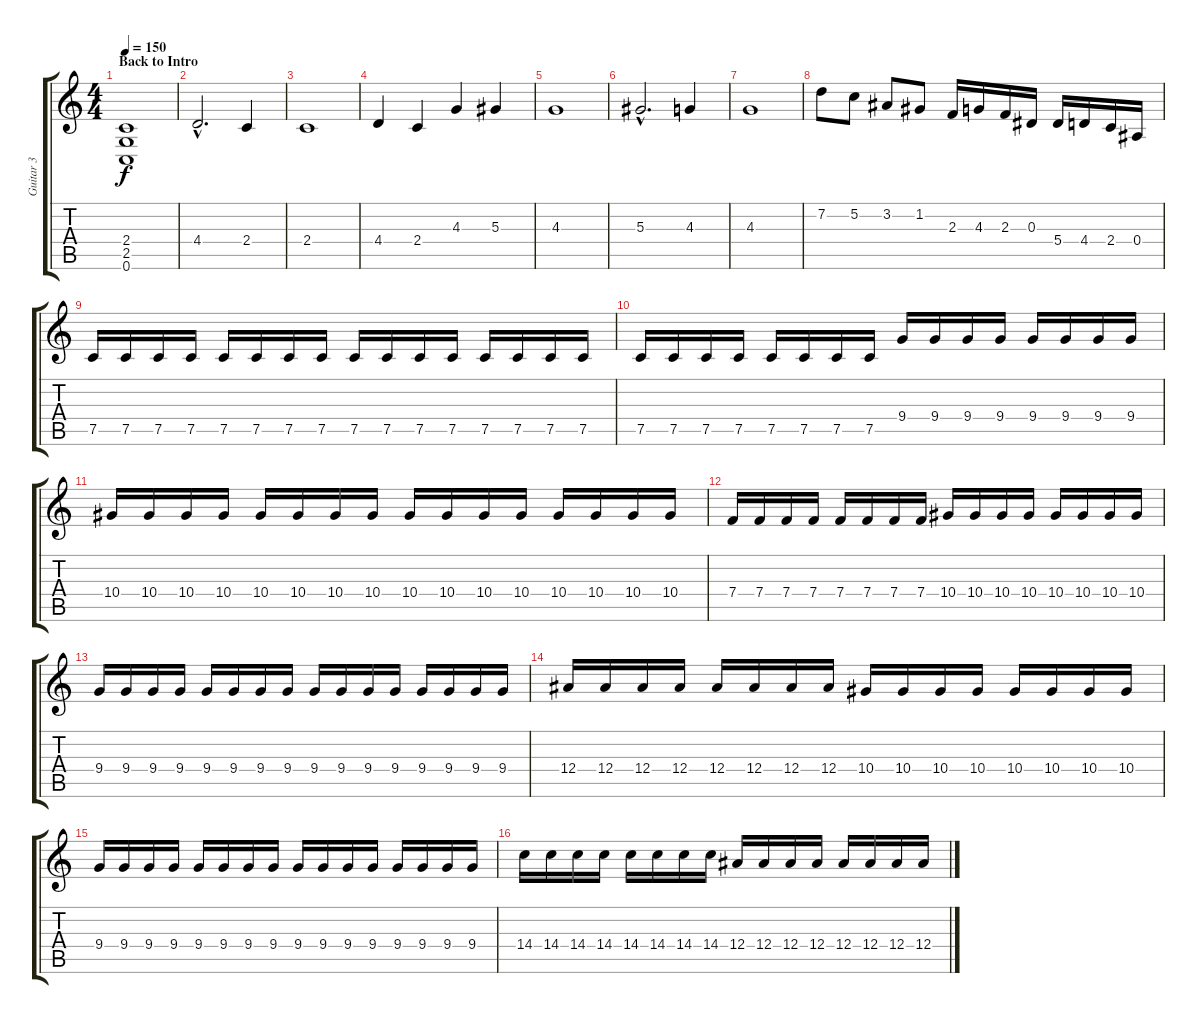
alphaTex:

\track ("Guitar 3" "Guitar 3") {instrument distortionguitar}
\staff {score tabs}
\tuning (C4 G3 Eb3 Bb2 F2 C2) {hide}
\ts (4 4)
\section ("" "Back to Intro")
\tempo 150
\clef g2
\ks c
(2.4 2.5 0.6).1{dy f} |
4.4{hac}.2{d} 2.4.4 |
2.4.1 |
4.4.4 2.4.4 4.3.4 5.3.4 |
4.3.1 |
5.3{hac}.2{d} 4.3.4 |
4.3.1 |
7.2.8 5.2.8 3.2.8 1.2.8 2.3.16 4.3.16 2.3.16 0.3.16 5.4.16 4.4.16 2.4.16 0.4.16 |
7.5.16 7.5.16 7.5.16 7.5.16 7.5.16 7.5.16 7.5.16 7.5.16 7.5.16 7.5.16 7.5.16 7.5.16 7.5.16 7.5.16 7.5.16 7.5.16 |
7.5.16 7.5.16 7.5.16 7.5.16 7.5.16 7.5.16 7.5.16 7.5.16 9.4.16 9.4.16 9.4.16 9.4.16 9.4.16 9.4.16 9.4.16 9.4.16 |
10.4.16 10.4.16 10.4.16 10.4.16 10.4.16 10.4.16 10.4.16 10.4.16 10.4.16 10.4.16 10.4.16 10.4.16 10.4.16 10.4.16 10.4.16 10.4.16 |
7.4.16 7.4.16 7.4.16 7.4.16 7.4.16 7.4.16 7.4.16 7.4.16 10.4.16 10.4.16 10.4.16 10.4.16 10.4.16 10.4.16 10.4.16 10.4.16 |
9.4.16 9.4.16 9.4.16 9.4.16 9.4.16 9.4.16 9.4.16 9.4.16 9.4.16 9.4.16 9.4.16 9.4.16 9.4.16 9.4.16 9.4.16 9.4.16 |
12.4.16 12.4.16 12.4.16 12.4.16 12.4.16 12.4.16 12.4.16 12.4.16 10.4.16 10.4.16 10.4.16 10.4.16 10.4.16 10.4.16 10.4.16 10.4.16 |
9.4.16 9.4.16 9.4.16 9.4.16 9.4.16 9.4.16 9.4.16 9.4.16 9.4.16 9.4.16 9.4.16 9.4.16 9.4.16 9.4.16 9.4.16 9.4.16 |
14.4.16 14.4.16 14.4.16 14.4.16 14.4.16 14.4.16 14.4.16 14.4.16 12.4.16 12.4.16 12.4.16 12.4.16 12.4.16 12.4.16 12.4.16 12.4.16
